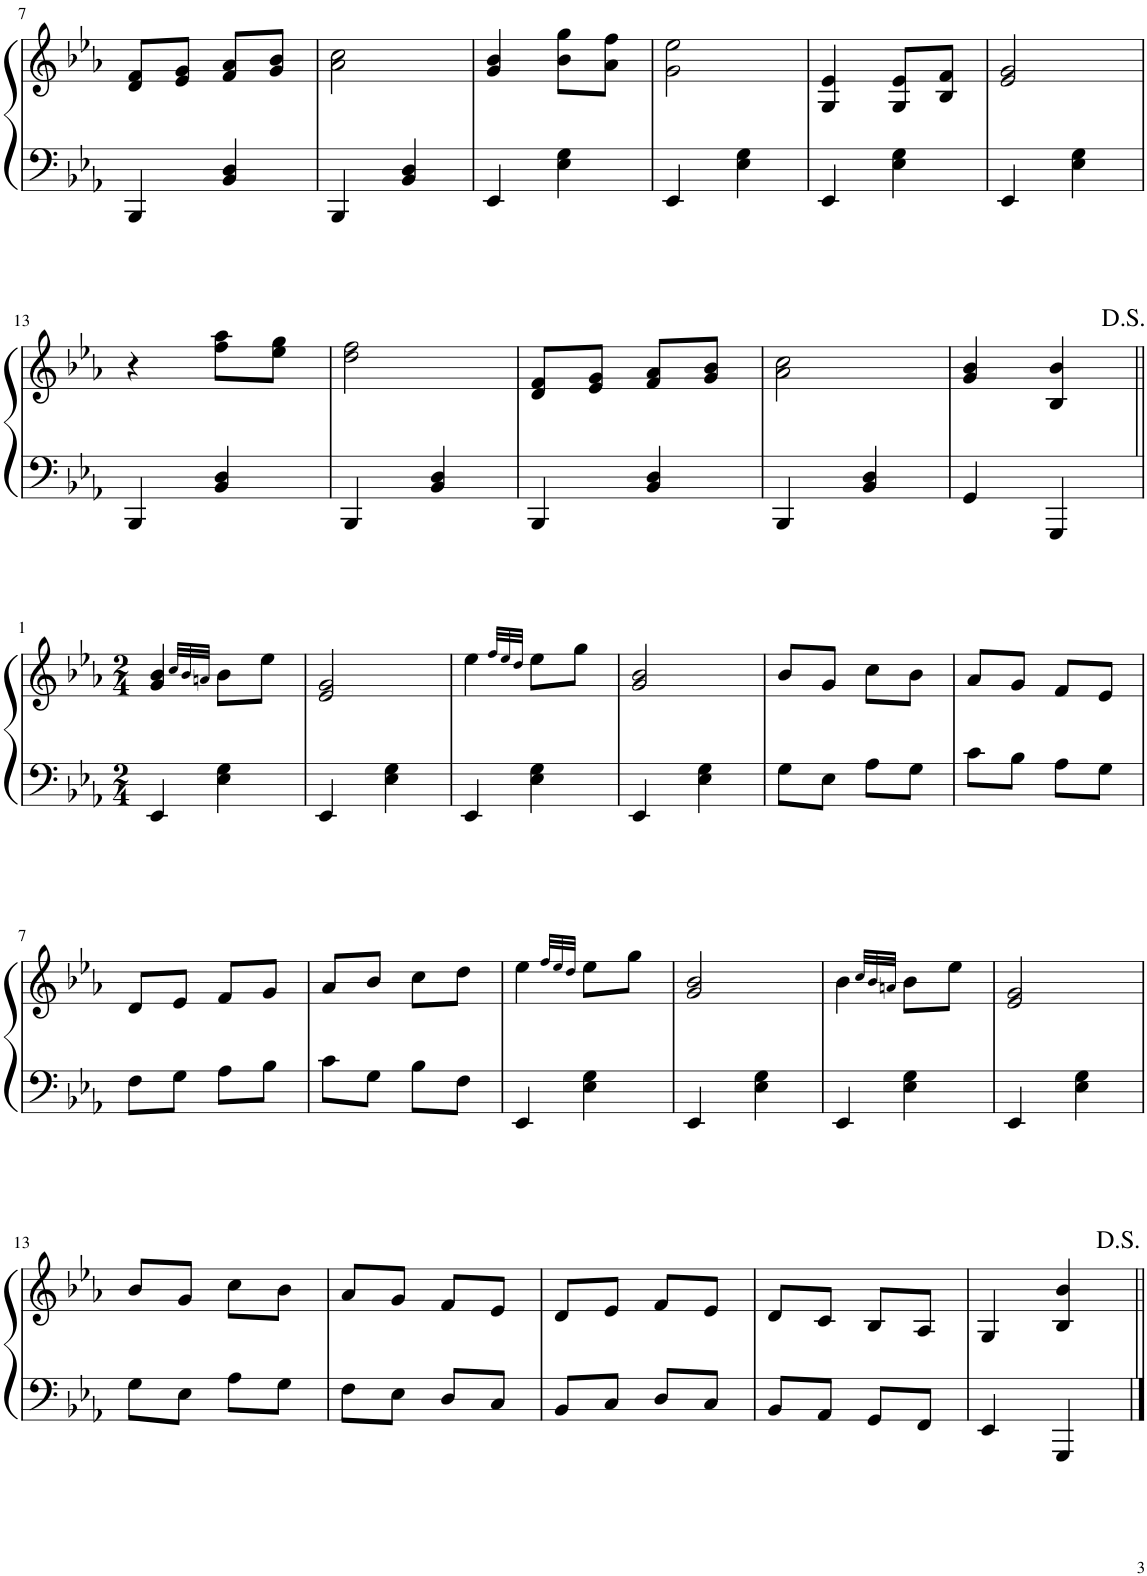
**kern	**kern
*part1	*part1
*staff2	*staff1
*I"Piano	*
*I'Pno.	*
!!LO:PB:g=z
*clefF4	*clefG2
*k[b-e-a-]	*k[b-e-a-]
*M2/4	*M2/4
=7	=7
4BBB-/	8d/ 8f/L
.	8e-/ 8g/J
4BB-/ 4D/	8f/ 8a-/L
.	8g/ 8b-/J
=8	=8
4BBB-/	2a-\ 2cc\
4BB-/ 4D/	.
=9	=9
4EE-/	4g/ 4b-/
4E-\ 4G\	8b-\ 8gg\L
.	8a-\ 8ff\J
=10	=10
4EE-/	2g\ 2ee-\
4E-\ 4G\	.
=11	=11
4EE-/	4G/ 4e-/
4E-\ 4G\	8G/ 8e-/L
.	8B-/ 8f/J
=12	=12
4EE-/	2e-/ 2g/
4E-\ 4G\	.
!!LO:LB:g=z
=13	=13
4BBB-/	4r
4BB-/ 4D/	8ff\ 8aa-\L
.	8ee-\ 8gg\J
=14	=14
4BBB-/	2dd\ 2ff\
4BB-/ 4D/	.
=15	=15
4BBB-/	8d/ 8f/L
.	8e-/ 8g/J
4BB-/ 4D/	8f/ 8a-/L
.	8g/ 8b-/J
=16	=16
4BBB-/	2a-\ 2cc\
4BB-/ 4D/	.
=17	=17
4GG/	4g/ 4b-/
4GGG/	4B-/ 4b-/
!!LO:LB:g=z
=1||	=1||
*M2/4	*M2/4
4EE-/	4g/ 4b-/
.	32qcc/LLL
.	32qb-/
.	32qan/JJJ
4E-\ 4G\	8b-\L
.	8ee-\J
=2	=2
4EE-/	2e-/ 2g/
4E-\ 4G\	.
=3	=3
4EE-/	4ee-\
.	32qff/LLL
.	32qee-/
.	32qdd/JJJ
4E-\ 4G\	8ee-\L
.	8gg\J
=4	=4
4EE-/	2g/ 2b-/
4E-\ 4G\	.
=5	=5
8G\L	8b-/L
8E-\J	8g/J
8A-\L	8cc\L
8G\J	8b-\J
=6	=6
8c\L	8a-/L
8B-\J	8g/J
8A-\L	8f/L
8G\J	8e-/J
!!LO:LB:g=z
=7	=7
8F\L	8d/L
8G\J	8e-/J
8A-\L	8f/L
8B-\J	8g/J
=8	=8
8c\L	8a-/L
8G\J	8b-/J
8B-\L	8cc\L
8F\J	8dd\J
=9	=9
4EE-/	4ee-\
.	32qff/LLL
.	32qee-/
.	32qdd/JJJ
4E-\ 4G\	8ee-\L
.	8gg\J
=10	=10
4EE-/	2g/ 2b-/
4E-\ 4G\	.
=11	=11
4EE-/	4b-\
.	32qcc/LLL
.	32qb-/
.	32qan/JJJ
4E-\ 4G\	8b-\L
.	8ee-\J
=12	=12
4EE-/	2e-/ 2g/
4E-\ 4G\	.
!!LO:LB:g=z
=13	=13
8G\L	8b-/L
8E-\J	8g/J
8A-\L	8cc\L
8G\J	8b-\J
=14	=14
8F\L	8a-/L
8E-\J	8g/J
8D/L	8f/L
8C/J	8e-/J
=15	=15
8BB-/L	8d/L
8C/J	8e-/J
8D/L	8f/L
8C/J	8e-/J
=16	=16
8BB-/L	8d/L
8AA-/J	8c/J
8GG/L	8B-/L
8FF/J	8A-/J
=17	=17
4EE-/	4G/
4GGG/	4B-/ 4b-/
=||	=||
*-	*-
